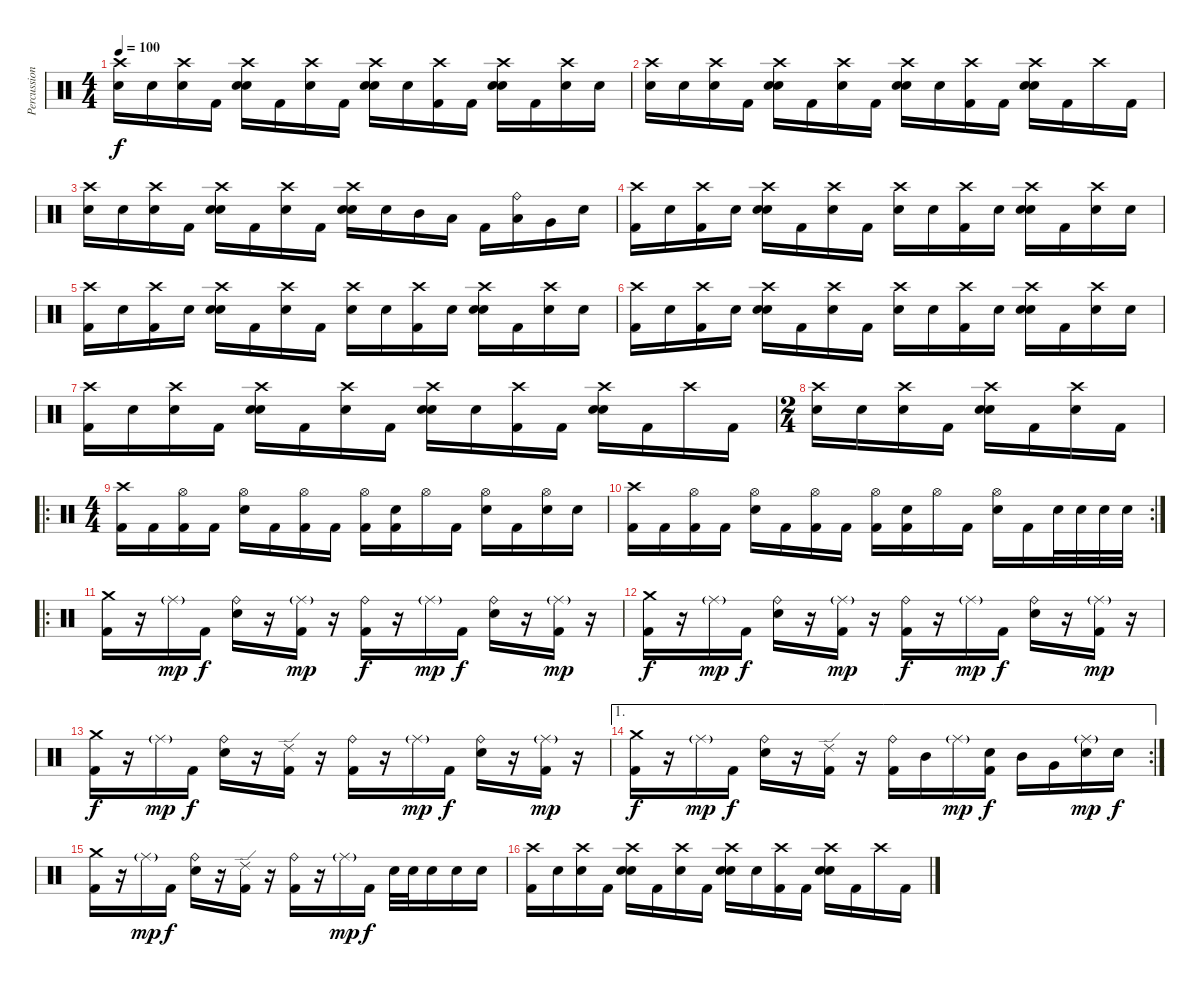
\track ("Percussion" "Percussion") {instrument percussion}
\staff {score}
\articulation defaults
\ts (4 4)
\tempo 100
\clef neutral
\ks c
("Crash high (hit)" "Snare (hit) 2").16{dy f} "Snare (hit)".16 ("Crash high (hit)" "Snare (hit)").16 "Kick (hit) 2".16 ("Crash high (hit)" "Snare (hit) 2" "Snare (hit)").16 "Kick (hit) 2".16 ("Crash high (hit)" "Snare (hit)").16 "Kick (hit) 2".16 ("Crash high (hit)" "Snare (hit) 2" "Snare (hit)").16 "Snare (hit)".16 ("Crash high (hit)" "Kick (hit) 2").16 "Kick (hit) 2".16 ("Crash high (hit)" "Snare (hit) 2" "Snare (hit)").16 "Kick (hit) 2".16 ("Crash high (hit)" "Snare (hit)").16 "Snare (hit)".16 |
("Crash high (hit)" "Snare (hit) 2").16 "Snare (hit)".16 ("Crash high (hit)" "Snare (hit)").16 "Kick (hit) 2".16 ("Crash high (hit)" "Snare (hit) 2" "Snare (hit)").16 "Kick (hit) 2".16 ("Crash high (hit)" "Snare (hit)").16 "Kick (hit) 2".16 ("Crash high (hit)" "Snare (hit) 2" "Snare (hit)").16 "Snare (hit)".16 ("Crash high (hit)" "Kick (hit) 2").16 "Kick (hit) 2".16 ("Crash high (hit)" "Snare (hit) 2" "Snare (hit)").16 "Kick (hit) 2".16 "Crash high (hit)".16 "Kick (hit) 2".16 |
("Crash high (hit)" "Snare (hit) 2").16 "Snare (hit)".16 ("Crash high (hit)" "Snare (hit)").16 "Kick (hit) 2".16 ("Crash high (hit)" "Snare (hit) 2" "Snare (hit)").16 "Kick (hit) 2".16 ("Crash high (hit)" "Snare (hit)").16 "Kick (hit) 2".16 ("Crash high (hit)" "Snare (hit) 2" "Snare (hit)").16 "Snare (hit)".16 "Mid Tom (hit)".16 "Low Tom (hit)".16 "Kick (hit) 2".16 ("Ride (bell)" "Low Tom (hit)").16 "Very Low Tom (hit)".16 "Snare (hit) 2".16 |
("Crash high (hit)" "Kick (hit) 2").16 "Snare (hit)".16 ("Crash high (hit)" "Kick (hit) 2").16 "Snare (hit)".16 ("Crash high (hit)" "Snare (hit) 2" "Snare (hit)").16 "Kick (hit) 2".16 ("Crash high (hit)" "Snare (hit)").16 "Kick (hit) 2".16 ("Crash high (hit)" "Snare (hit)").16 "Snare (hit)".16 ("Crash high (hit)" "Kick (hit) 2").16 "Snare (hit)".16 ("Crash high (hit)" "Snare (hit) 2" "Snare (hit)").16 "Kick (hit) 2".16 ("Crash high (hit)" "Snare (hit)").16 "Snare (hit)".16 |
("Crash high (hit)" "Kick (hit) 2").16 "Snare (hit)".16 ("Crash high (hit)" "Kick (hit) 2").16 "Snare (hit)".16 ("Crash high (hit)" "Snare (hit) 2" "Snare (hit)").16 "Kick (hit) 2".16 ("Crash high (hit)" "Snare (hit)").16 "Kick (hit) 2".16 ("Crash high (hit)" "Snare (hit)").16 "Snare (hit)".16 ("Crash high (hit)" "Kick (hit) 2").16 "Snare (hit)".16 ("Crash high (hit)" "Snare (hit) 2" "Snare (hit)").16 "Kick (hit) 2".16 ("Crash high (hit)" "Snare (hit)").16 "Snare (hit)".16 |
("Crash high (hit)" "Kick (hit) 2").16 "Snare (hit)".16 ("Crash high (hit)" "Kick (hit) 2").16 "Snare (hit)".16 ("Crash high (hit)" "Snare (hit) 2" "Snare (hit)").16 "Kick (hit) 2".16 ("Crash high (hit)" "Snare (hit)").16 "Kick (hit) 2".16 ("Crash high (hit)" "Snare (hit)").16 "Snare (hit)".16 ("Crash high (hit)" "Kick (hit) 2").16 "Snare (hit)".16 ("Crash high (hit)" "Snare (hit) 2" "Snare (hit)").16 "Kick (hit) 2".16 ("Crash high (hit)" "Snare (hit)").16 "Snare (hit)".16 |
("Crash high (hit)" "Kick (hit) 2").16 "Snare (hit)".16 ("Crash high (hit)" "Snare (hit)").16 "Kick (hit) 2".16 ("Crash high (hit)" "Snare (hit) 2" "Snare (hit)").16 "Kick (hit) 2".16 ("Crash high (hit)" "Snare (hit)").16 "Kick (hit) 2".16 ("Crash high (hit)" "Snare (hit) 2" "Snare (hit)").16 "Snare (hit)".16 ("Crash high (hit)" "Kick (hit) 2").16 "Kick (hit) 2".16 ("Crash high (hit)" "Snare (hit) 2" "Snare (hit)").16 "Kick (hit) 2".16 "Crash high (hit)".16 "Kick (hit) 2".16 |
\ts (2 4)
("Crash high (hit)" "Snare (hit) 2").16 "Snare (hit)".16 ("Crash high (hit)" "Snare (hit)").16 "Kick (hit) 2".16 ("Crash high (hit)" "Snare (hit) 2" "Snare (hit)").16 "Kick (hit) 2".16 ("Crash high (hit)" "Snare (hit)").16 "Kick (hit) 2".16 |
\ro
\ts (4 4)
("Crash high (hit)" "Kick (hit) 2").16 "Kick (hit) 2".16 ("Hi-Hat (open)" "Kick (hit) 2").16 "Kick (hit) 2".16 ("Hi-Hat (open)" "Snare (hit) 2").16 "Kick (hit) 2".16 ("Hi-Hat (open)" "Kick (hit) 2").16 "Kick (hit) 2".16 ("Hi-Hat (open)" "Kick (hit) 2").16 ("Snare (hit) 2" "Kick (hit) 2").16 "Hi-Hat (open)".16 "Kick (hit) 2".16 ("Hi-Hat (open)" "Snare (hit) 2").16 "Kick (hit) 2".16 ("Hi-Hat (open)" "Snare (hit) 2").16 "Snare (hit) 2".16 |
\rc 2
("Crash high (hit)" "Kick (hit) 2").16 "Kick (hit) 2".16 ("Hi-Hat (open)" "Kick (hit) 2").16 "Kick (hit) 2".16 ("Hi-Hat (open)" "Snare (hit) 2").16 "Kick (hit) 2".16 ("Hi-Hat (open)" "Kick (hit) 2").16 "Kick (hit) 2".16 ("Hi-Hat (open)" "Kick (hit) 2").16 ("Snare (hit) 2" "Kick (hit) 2").16 "Hi-Hat (open)".16 "Kick (hit) 2".16 ("Hi-Hat (open)" "Snare (hit) 2").16 "Kick (hit) 2".16 "Snare (hit) 2".32 "Snare (hit) 2".32 "Snare (hit) 2".32 "Snare (hit) 2".32 |
\ro
("Crash medium (hit)" "Kick (hit) 2").16 r.16 "Ride (middle)"{g}.16{dy mp} "Kick (hit) 2".16{dy f} ("Ride (bell)" "Snare (hit) 2").16 r.16 ("Ride (middle)"{g} "Kick (hit) 2").16{dy mp} r.16 ("Ride (bell)" "Kick (hit) 2").16{dy f} r.16 "Ride (middle)"{g}.16{dy mp} "Kick (hit) 2".16{dy f} ("Ride (bell)" "Snare (hit) 2").16 r.16 ("Ride (middle)"{g} "Kick (hit) 2").16{dy mp} r.16 |
("Crash medium (hit)" "Kick (hit) 2").16{dy f} r.16 "Ride (middle)"{g}.16{dy mp} "Kick (hit) 2".16{dy f} ("Ride (bell)" "Snare (hit) 2").16 r.16 ("Ride (middle)"{g} "Kick (hit) 2").16{dy mp} r.16 ("Ride (bell)" "Kick (hit) 2").16{dy f} r.16 "Ride (middle)"{g}.16{dy mp} "Kick (hit) 2".16{dy f} ("Ride (bell)" "Snare (hit) 2").16 r.16 ("Ride (middle)"{g} "Kick (hit) 2").16{dy mp} r.16 |
("Crash medium (hit)" "Kick (hit) 2").16{dy f} r.16 "Ride (middle)"{g}.16{dy mp} "Kick (hit) 2".16{dy f} ("Ride (bell)" "Snare (hit) 2").16 r.16 ("Ride (edge) 2" "Kick (hit) 2").16 r.16 ("Ride (bell)" "Kick (hit) 2").16 r.16 "Ride (middle)"{g}.16{dy mp} "Kick (hit) 2".16{dy f} ("Ride (bell)" "Snare (hit) 2").16 r.16 ("Ride (middle)"{g} "Kick (hit) 2").16{dy mp} r.16 |
\ae 1
\rc 2
("Crash medium (hit)" "Kick (hit) 2").16{dy f} r.16 "Ride (middle)"{g}.16{dy mp} "Kick (hit) 2".16{dy f} ("Ride (bell)" "Snare (hit) 2").16 r.16 ("Ride (edge) 2" "Kick (hit) 2").16 r.16 ("Ride (bell)" "Kick (hit) 2").16 "Mid Tom (hit)".16 "Ride (middle)"{g}.16{dy mp} ("Snare (hit) 2" "Kick (hit) 2").16{dy f} "Mid Tom (hit)".16 "Very Low Tom (hit)".16 ("Ride (middle)"{g} "Snare (hit) 2").16{dy mp} "Snare (hit) 2".16{dy f} |
("Crash medium (hit)" "Kick (hit) 2").16 r.16 "Ride (middle)"{g}.16{dy mp} "Kick (hit) 2".16{dy f} ("Ride (bell)" "Snare (hit) 2").16 r.16 ("Ride (edge) 2" "Kick (hit) 2").16 r.16 ("Ride (bell)" "Kick (hit) 2").16 r.16 "Ride (middle)"{g}.16{dy mp} "Kick (hit) 2".16{dy f} "Snare (hit) 2".32 "Snare (hit) 2".32 "Snare (hit) 2".16 "Snare (hit) 2".16 "Snare (hit) 2".16 |
("Crash high (hit)" "Kick (hit) 2").16 "Snare (hit)".16 ("Crash high (hit)" "Snare (hit)").16 "Kick (hit) 2".16 ("Crash high (hit)" "Snare (hit) 2" "Snare (hit)").16 "Kick (hit) 2".16 ("Crash high (hit)" "Snare (hit)").16 "Kick (hit) 2".16 ("Crash high (hit)" "Snare (hit) 2" "Snare (hit)").16 "Snare (hit)".16 ("Crash high (hit)" "Kick (hit) 2").16 "Kick (hit) 2".16 ("Crash high (hit)" "Snare (hit) 2" "Snare (hit)").16 "Kick (hit) 2".16 "Crash high (hit)".16 "Kick (hit) 2".16
